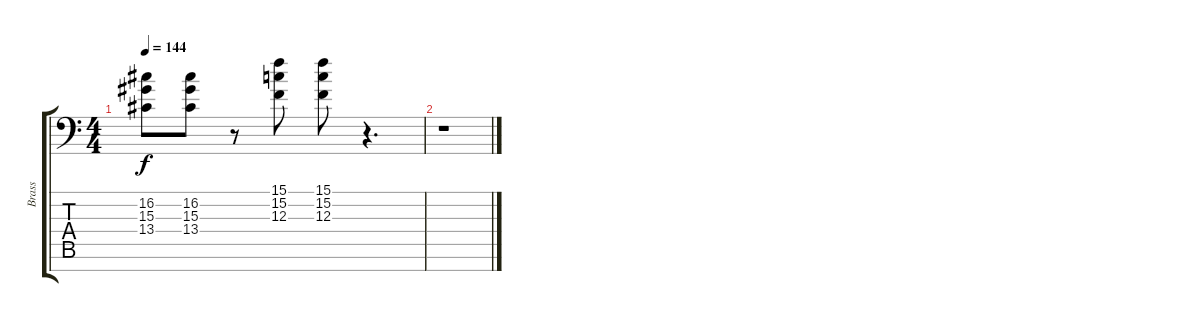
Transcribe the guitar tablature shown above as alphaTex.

\track ("Brass" "Brass") {instrument brasssection}
\staff {score tabs}
\tuning (D4 A3 F3 C3 G2 D2 A1) {hide}
\ts (4 4)
\tempo 144
\clef f4
\ks c
(16.2 15.3 13.4).8{dy f} (16.2 15.3 13.4).8 r.8 (15.1 15.2 12.3).8 (15.1 15.2 12.3).8 r.4{d} |
r.1
